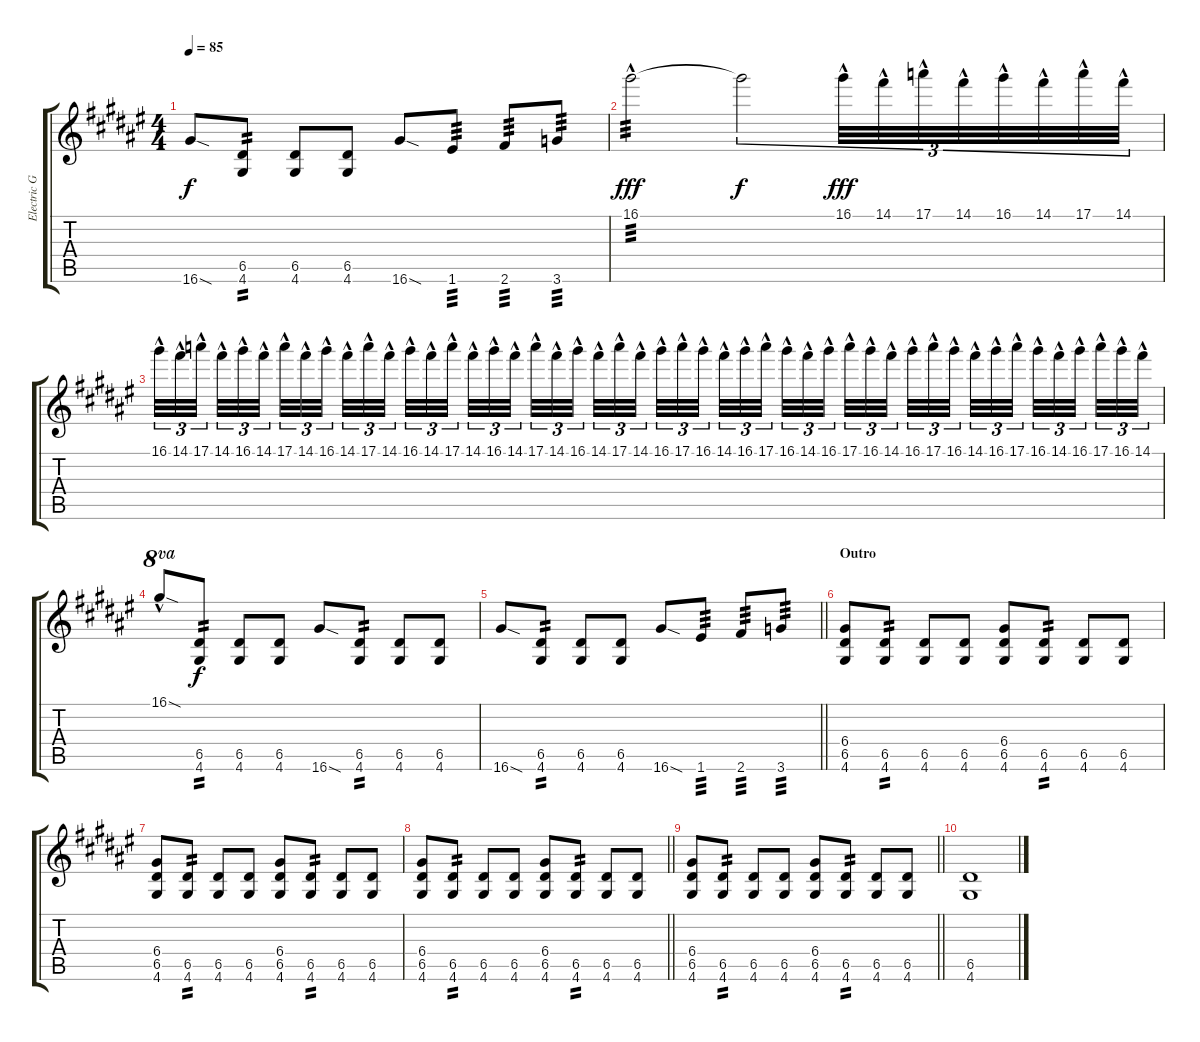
\track ("Electric Guitar" "Electric G") {instrument overdrivenguitar}
\staff {score tabs}
\tuning (E4 B3 G3 D3 A2 E2) {hide}
\ts (4 4)
\tempo 85
\clef g2
\ks f#
16.6{sod}.8{dy f} (6.5 4.6).8{tp 2} (6.5 4.6).8 (6.5 4.6).8 16.6{sod}.8 1.6.8{ot 8vb tp 3} 2.6.8{ot 8vb tp 3} 3.6.8{ot 8vb tp 3} |
16.1{hac}.2{tp 3 dy fff} 16.1{t}.2{tu (3 2) dy f} 16.1{hac}.32{tu (3 2) dy fff} 14.1{hac}.32{tu (3 2)} 17.1{hac}.32{tu (3 2)} 14.1{hac}.32{tu (3 2)} 16.1{hac}.32{tu (3 2)} 14.1{hac}.32{tu (3 2)} 17.1{hac}.32{tu (3 2)} 14.1{hac}.32{tu (3 2)} |
16.1{hac}.32{tu (3 2)} 14.1{hac}.32{tu (3 2)} 17.1{hac}.32{tu (3 2) beam splitsecondary} 14.1{hac}.32{tu (3 2)} 16.1{hac}.32{tu (3 2)} 14.1{hac}.32{tu (3 2) beam splitsecondary} 17.1{hac}.32{tu (3 2)} 14.1{hac}.32{tu (3 2)} 16.1{hac}.32{tu (3 2) beam splitsecondary} 14.1{hac}.32{tu (3 2)} 17.1{hac}.32{tu (3 2)} 14.1{hac}.32{tu (3 2)} 16.1{hac}.32{tu (3 2)} 14.1{hac}.32{tu (3 2)} 17.1{hac}.32{tu (3 2) beam splitsecondary} 14.1{hac}.32{tu (3 2)} 16.1{hac}.32{tu (3 2)} 14.1{hac}.32{tu (3 2) beam splitsecondary} 17.1{hac}.32{tu (3 2)} 14.1{hac}.32{tu (3 2)} 16.1{hac}.32{tu (3 2) beam splitsecondary} 14.1{hac}.32{tu (3 2)} 17.1{hac}.32{tu (3 2)} 14.1{hac}.32{tu (3 2)} 16.1{hac}.32{tu (3 2)} 17.1{hac}.32{tu (3 2)} 16.1{hac}.32{tu (3 2) beam splitsecondary} 14.1{hac}.32{tu (3 2)} 16.1{hac}.32{tu (3 2)} 17.1{hac}.32{tu (3 2) beam splitsecondary} 16.1{hac}.32{tu (3 2)} 14.1{hac}.32{tu (3 2)} 16.1{hac}.32{tu (3 2) beam splitsecondary} 17.1{hac}.32{tu (3 2)} 16.1{hac}.32{tu (3 2)} 14.1{hac}.32{tu (3 2)} 16.1{hac}.32{tu (3 2)} 17.1{hac}.32{tu (3 2)} 16.1{hac}.32{tu (3 2) beam splitsecondary} 14.1{hac}.32{tu (3 2)} 16.1{hac}.32{tu (3 2)} 17.1{hac}.32{tu (3 2) beam splitsecondary} 16.1{hac}.32{tu (3 2)} 14.1{hac}.32{tu (3 2)} 16.1{hac}.32{tu (3 2) beam splitsecondary} 17.1{hac}.32{tu (3 2)} 16.1{hac}.32{tu (3 2)} 14.1{hac}.32{tu (3 2)} |
16.1{sod hac}.8{ot 8va} (6.5 4.6).8{tp 2 dy f} (6.5 4.6).8 (6.5 4.6).8 16.6{sod}.8 (6.5 4.6).8{tp 2} (6.5 4.6).8 (6.5 4.6).8 |
\barLineRight lightlight
16.6{sod}.8 (6.5 4.6).8{tp 2} (6.5 4.6).8 (6.5 4.6).8 16.6{sod}.8 1.6.8{ot 8vb tp 3} 2.6.8{ot 8vb tp 3} 3.6.8{ot 8vb tp 3} |
\section ("" "Outro")
(6.4 6.5 4.6).8 (6.5 4.6).8{tp 2} (6.5 4.6).8 (6.5 4.6).8 (6.4 6.5 4.6).8 (6.5 4.6).8{tp 2} (6.5 4.6).8 (6.5 4.6).8 |
(6.4 6.5 4.6).8 (6.5 4.6).8{tp 2} (6.5 4.6).8 (6.5 4.6).8 (6.4 6.5 4.6).8 (6.5 4.6).8{tp 2} (6.5 4.6).8 (6.5 4.6).8 |
\barLineRight lightlight
(6.4 6.5 4.6).8 (6.5 4.6).8{tp 2} (6.5 4.6).8 (6.5 4.6).8 (6.4 6.5 4.6).8 (6.5 4.6).8{tp 2} (6.5 4.6).8 (6.5 4.6).8 |
\barLineRight lightlight
(6.4 6.5 4.6).8 (6.5 4.6).8{tp 2} (6.5 4.6).8 (6.5 4.6).8 (6.4 6.5 4.6).8 (6.5 4.6).8{tp 2} (6.5 4.6).8 (6.5 4.6).8 |
(6.5 4.6).1
